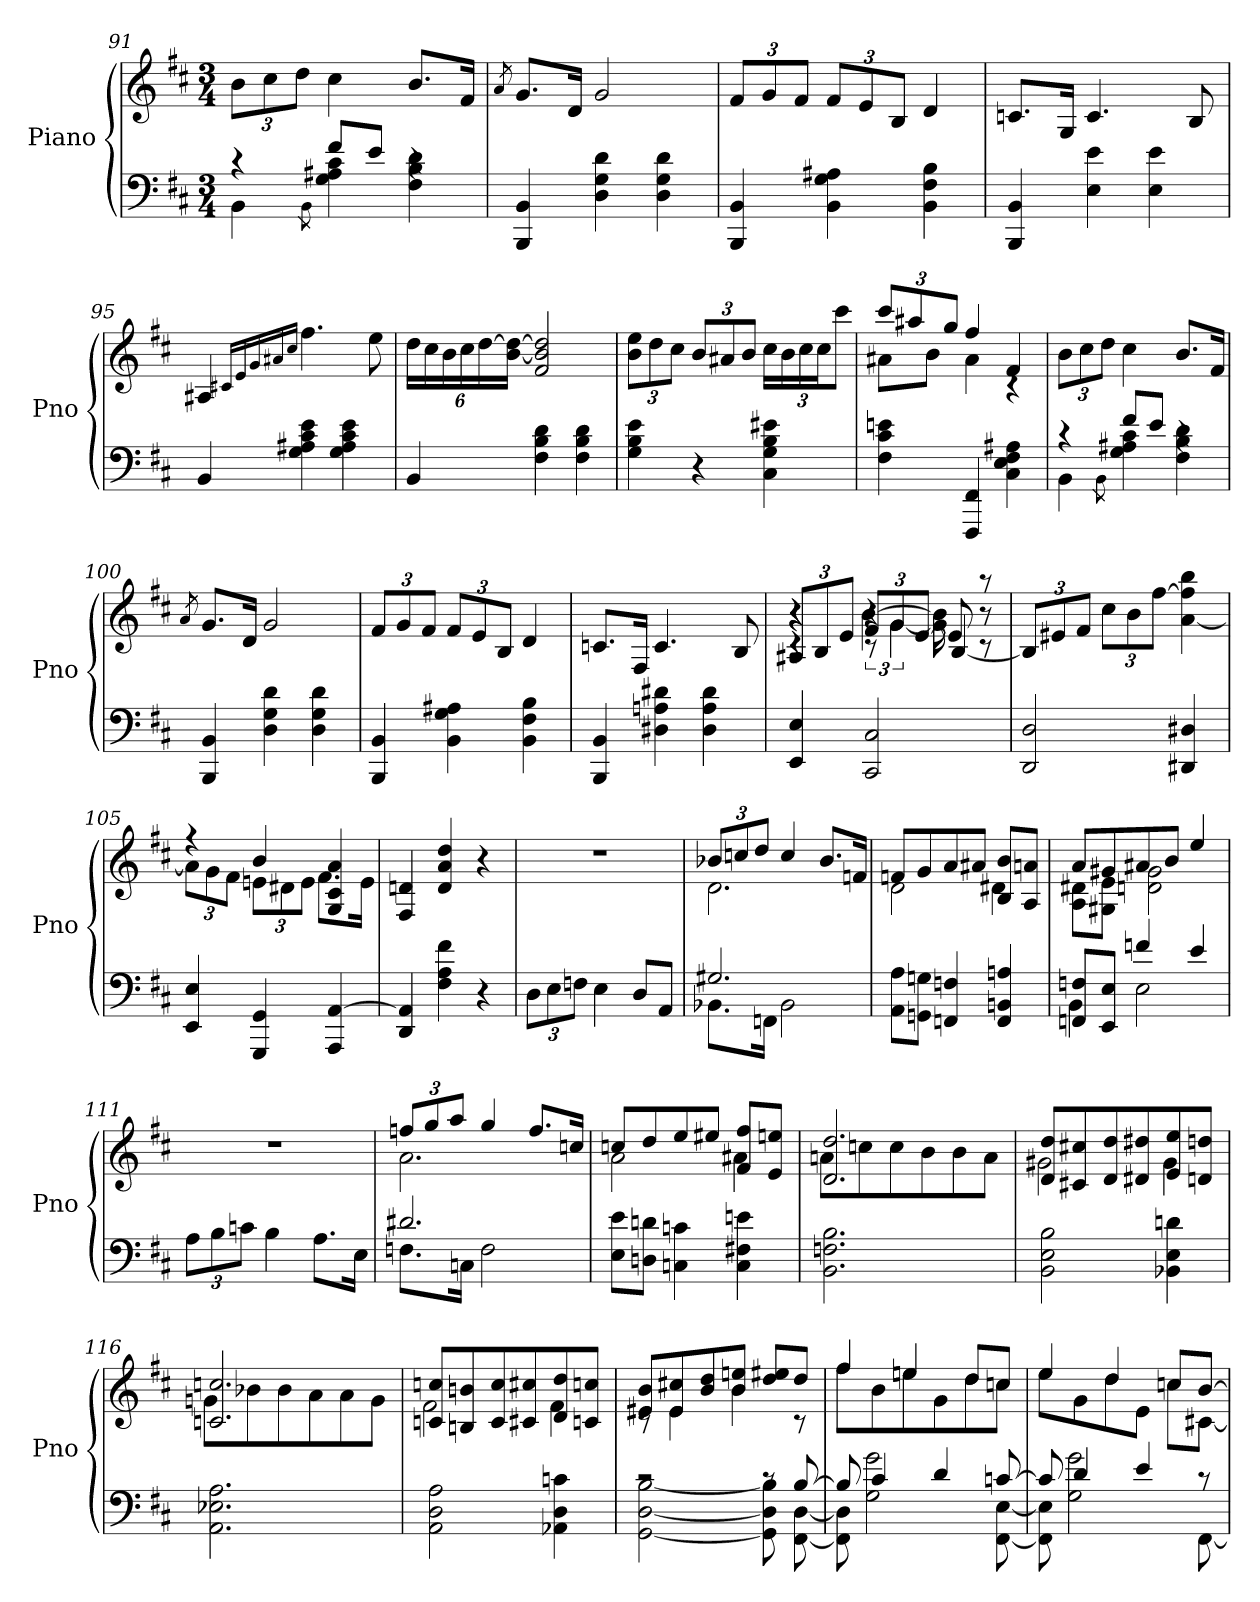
**kern	**kern
*part1	*part1
*staff2	*staff1
*I"Piano	*
*I'Pno	*
*clefF4	*clefG2
*k[f#c#]	*k[f#c#]
*M3/4	*M3/4
=91	=91
*^	*
4rc	4BB	12bL
.	.	12cc#
.	.	12ddJ
.	8qBB\	.
8f#L	4G 4A#X 4c#	4cc#
8eJ	.	.
4rc	4F# 4B 4d	8.bL
.	.	16f#Jk
*v	*v	*
=92	=92
.	8qa/
4BBB 4BB	8.gL
.	16dJk
4D 4G 4d	2g
4D 4G 4d	.
=93	=93
4BBB 4BB	12f#L
.	12g
.	12f#J
4BB 4G 4A#X	12f#L
.	12e
.	12BJ
4BB 4F# 4B	4d
=94	=94
4BBB 4BB	8.cnL
.	16GJk
4E 4e	4.c
4E 4e	.
.	8B
=95	=95
4BB	4A#X
.	16qqc#X/LL
.	16qqe/
.	16qqg/
.	16qqa#X/
.	16qqcc#/JJ
4G 4A#X 4c# 4e	4.ff#
4G 4A# 4c# 4e	.
.	8ee
=96	=96
4BB	24ddLL
.	24cc#
.	24b
.	24cc#
.	[24dd
.	[24b 24dd_JJ
4F# 4B 4d	2f# 2b] 2dd]
4F# 4B 4d	.
=97	=97
4G 4B 4e	12b 12eeL
.	12dd
.	12cc#J
4r	12bL
.	12a#X
.	12bJ
4C# 4G 4B 4e#X	24cc#LL
.	24b
.	24cc#
.	24cc#J
.	12ccc#J
=98	=98
*	*^
4F# 4c# 4en	12ccc#L	8a#XL
.	12aa#X	.
.	.	8bJ
.	12ggJ	.
4FFF# 4FF#	4ff#	4a#
4C# 4E 4F# 4A#X	4f#	4rc
*	*v	*v
=99	=99
*^	*
4rc	4BB	12bL
.	.	12cc#
.	.	12ddJ
.	8qBB\	.
8f#L	4G 4A#X 4c#	4cc#
8eJ	.	.
4rc	4F# 4B 4d	8.bL
.	.	16f#Jk
*v	*v	*
=100	=100
.	8qa/
4BBB 4BB	8.gL
.	16dJk
4D 4G 4d	2g
4D 4G 4d	.
=101	=101
4BBB 4BB	12f#L
.	12g
.	12f#J
4BB 4G 4A#X	12f#L
.	12e
.	12BJ
4BB 4F# 4B	4d
=102	=102
4BBB 4BB	8.cnL
.	16F#Jk
4D#X 4An 4d#X	4.c
4D# 4A 4d#	.
.	8B
=103	=103
*	*^
*	*	*^
*	*	*	*^
4EE 4E	12A#XL	4rc	4r	4r
.	12B	.	.	.
.	12eJ	.	.	.
2CC# 2C#	12f#L	12rc	[4b\	4r
.	12g	[6g	.	.
.	[12eJ	.	.	.
.	8e]	8g]	8b\]	[4B/
.	8raa	8rc	8r	.
*	*v	*v	*v	*v
=104	=104
2DD 2D	12BL]
.	12e#X
.	12f#J
.	12cc#L
.	12b
.	[12ff#J
4DD#X 4D#X	[4a 4ff#] 4bb
=105	=105
*	*^
4EE 4E	4r	12aL]
.	.	12g
.	.	12f#J
4GGG 4GG	4b	12enL
.	.	12d#X
.	.	12eJ
4AAA [4AA	4G 4c# 4a	8.f#L
.	.	16eJk
*	*v	*v
=106	=106
4DD 4AA]	4F# 4dn
4F# 4A 4f#	4d 4a 4dd
4r	4r
=107	=107
12DL	2.r
12E	.
12FnJ	.
4E	.
8DL	.
8AAJ	.
=108	=108
*^	*^
2.G#X	8.BB-XL	12b-XL	2.d
.	.	12ccn	.
.	.	12ddJ	.
.	16FFnJk	.	.
.	2BB-	4cc	.
.	.	8.b-L	.
.	.	16fnJk	.
*v	*v	*	*
=109	=109	=109
8AA 8AL	8fnL	2d
8GGn 8GnJ	8g	.
4FFn 4Fn	8a	.
.	8a#XJ	.
4FF 4BBn 4An	8B 8bL	4d#X
.	8A 8anJ	.
=110	=110	=110
*^	*	*
8FFn 8FnL	4BB	8aL	8A 8d#XL
8EE 8EJ	.	8g#X	8G#X 8eJ
4fn	2E	8a#X	2dn 2g#
.	.	8bJ	.
4e	.	4ee	.
*v	*v	*	*
*	*v	*v
=111	=111
12AL	2.r
12B	.
12cnJ	.
4B	.
8.AL	.
16EJk	.
=112	=112
*^	*^
2.d#X	8.FnL	12ffnL	2.a
.	.	12gg	.
.	.	12aaJ	.
.	16CnJk	.	.
.	2F	4gg	.
.	.	8.ffL	.
.	.	16ccnJk	.
*v	*v	*	*
=113	=113	=113
8E 8eL	8ccnL	2a
8Dn 8dnJ	8dd	.
4Cn 4cn	8ee	.
.	8ee#XJ	.
4C 4F#X 4en	8f# 8ff#L	4a#X
.	8e 8eenJ	.
=114	=114	=114
2.BB 2.Fn 2.B	2.d 2.dd	8anL
.	.	8ccn
.	.	8cc
.	.	8b
.	.	8b
.	.	8aJ
=115	=115	=115
2BB 2E 2B	8d 8ddL	2g#X
.	8c#X 8cc#X	.
.	8d 8dd	.
.	8d#X 8dd#X	.
4BB-X 4E 4dn	8e 8ee	4g#
.	8dn 8ddnJ	.
=116	=116	=116
2.AA 2.E-X 2.A	2.cn 2.ccn	8gnL
.	.	8b-X
.	.	8b-
.	.	8a
.	.	8a
.	.	8gJ
=117	=117	=117
2AA 2D 2A	8cn 8ccnL	2f#
.	8Bn 8bn	.
.	8c 8cc	.
.	8c#X 8cc#X	.
4AA-X 4D 4cn	8d 8dd	4f#
.	8cn 8ccnJ	.
=118	=118	=118
*^	*	*
2rc	[2GG [2D [2B	8e#X 8bL	8rc
.	.	8e# 8cc#X	4e#
.	.	8b 8dd	.
.	.	8b 8eenJ	4b
8rc	8GG] 8D] 8B]	8dd 8ee#XL	.
[8B	[8FF# [8D	8ddJ	8rc
=119	=119	=119	=119
8B]	8FF#] 8D]	4ff#	8ff#L
4c#	2G 2g	.	8b
.	.	4een	8een
4d	.	.	8g
.	.	8ddL	8dd
[8cn	[8FF# [8E	8ccnJ	8ccJ
=120	=120	=120	=120
8c]	8FF#] 8E]	4ee	8eeL
4d	2G 2g	.	8g
.	.	4dd	8dd
4e	.	.	8eJ
.	.	8ccnL	8ccL
8rc	[8FF#	[8bJ	[8c#XJ
*v	*v	*	*
*	*v	*v
=	=
*-	*-
